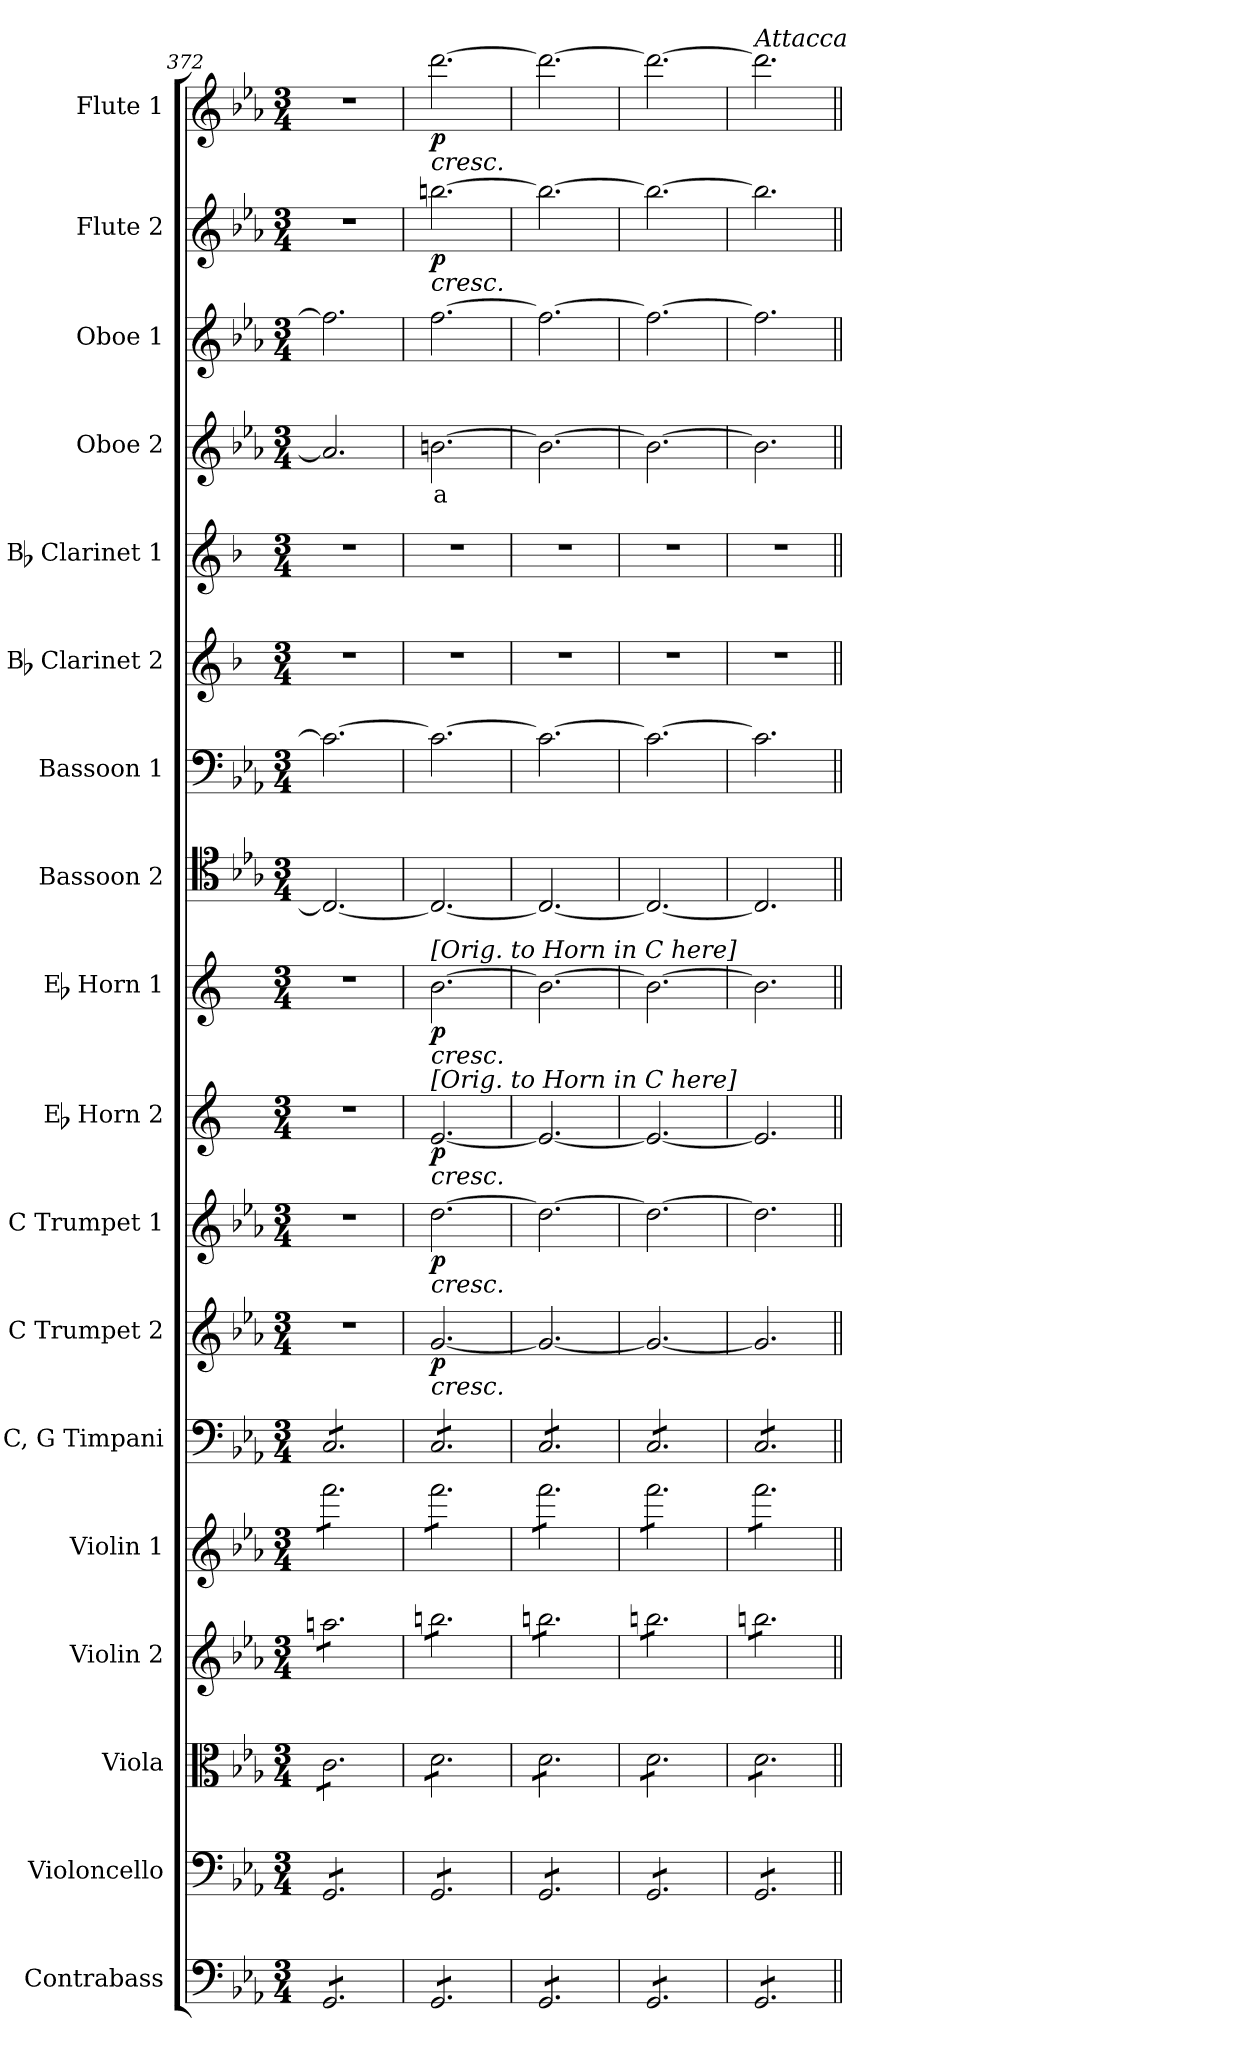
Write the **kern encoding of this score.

**kern	**kern	**kern	**kern	**kern	**kern	**kern	**dynam	**kern	**dynam	**kern	**dynam	**kern	**dynam	**kern	**kern	**kern	**kern	**kern	**text	**kern	**kern	**dynam	**kern	**dynam
*part18	*part17	*part16	*part15	*part14	*part13	*part12	*part12	*part11	*part11	*part10	*part10	*part9	*part9	*part8	*part7	*part6	*part5	*part4	*part4	*part3	*part2	*part2	*part1	*part1
*staff18	*staff17	*staff16	*staff15	*staff14	*staff13	*staff12	*staff12	*staff11	*staff11	*staff10	*staff10	*staff9	*staff9	*staff8	*staff7	*staff6	*staff5	*staff4	*staff4	*staff3	*staff2	*staff2	*staff1	*staff1
*I"Contrabass	*I"Violoncello	*I"Viola	*I"Violin 2	*I"Violin 1	*I"C, G Timpani	*I"C Trumpet 2	*	*I"C Trumpet 1	*	*I"Eb Horn 2	*	*I"Eb Horn 1	*	*I"Bassoon 2	*I"Bassoon 1	*I"Bb Clarinet 2	*I"Bb Clarinet 1	*I"Oboe 2	*	*I"Oboe 1	*I"Flute 2	*	*I"Flute 1	*
*I'Cb	*I'Vc	*I'Vla	*I'Vln 2	*I'Vln 1	*I'Timp	*I'Tpt 2	*	*I'Tpt 1	*	*I'Hn 2	*	*I'Hn 1	*	*I'Bsn 2	*I'Bsn 1	*I'Cl 2	*I'Cl 1	*I'Ob 2	*	*I'Ob 1	*I'Fl 2	*	*I'Fl 1	*
*clefF4	*clefF4	*clefC3	*clefG2	*clefG2	*clefF4	*clefG2	*	*clefG2	*	*clefG2	*	*clefG2	*	*clefC4	*clefF4	*clefG2	*clefG2	*clefG2	*	*clefG2	*clefG2	*	*clefG2	*
*ITrd7c12	*	*	*	*	*	*	*	*	*	*ITrd5c9	*	*ITrd5c9	*	*	*	*ITrd1c2	*ITrd1c2	*	*	*	*	*	*	*
*k[b-e-a-]	*k[b-e-a-]	*k[b-e-a-]	*k[b-e-a-]	*k[b-e-a-]	*k[b-e-a-]	*k[b-e-a-]	*	*k[b-e-a-]	*	*k[b-e-a-]	*	*k[b-e-a-]	*	*k[b-e-a-]	*k[b-e-a-]	*k[b-e-a-]	*k[b-e-a-]	*k[b-e-a-]	*	*k[b-e-a-]	*k[b-e-a-]	*	*k[b-e-a-]	*
*M3/4	*M3/4	*M3/4	*M3/4	*M3/4	*M3/4	*M3/4	*	*M3/4	*	*M3/4	*	*M3/4	*	*M3/4	*M3/4	*M3/4	*M3/4	*M3/4	*	*M3/4	*M3/4	*	*M3/4	*
=372	=372	=372	=372	=372	=372	=372	=372	=372	=372	=372	=372	=372	=372	=372	=372	=372	=372	=372	=372	=372	=372	=372	=372	=372
*tremolo	*	*	*	*	*	*	*	*	*	*	*	*	*	*	*	*	*	*	*	*	*	*	*	*
*	*tremolo	*	*	*	*	*	*	*	*	*	*	*	*	*	*	*	*	*	*	*	*	*	*	*
*	*	*tremolo	*	*	*	*	*	*	*	*	*	*	*	*	*	*	*	*	*	*	*	*	*	*
*	*	*	*tremolo	*	*	*	*	*	*	*	*	*	*	*	*	*	*	*	*	*	*	*	*	*
*	*	*	*	*tremolo	*	*	*	*	*	*	*	*	*	*	*	*	*	*	*	*	*	*	*	*
*	*	*	*	*	*tremolo	*	*	*	*	*	*	*	*	*	*	*	*	*	*	*	*	*	*	*
8GGG/L	8GG/L	8c\L	8aan\L	8fff\L	8C/L	2.r	.	2.r	.	2.r	.	2.r	.	2.C/_	2.c\_	2.r	2.r	2.a/]	.	2.ff\]	2.r	.	2.r	.
8GGG/	8GG/	8c\	8aan\	8fff\	8C/	.	.	.	.	.	.	.	.	.	.	.	.	.	.	.	.	.	.	.
8GGG/	8GG/	8c\	8aan\	8fff\	8C/	.	.	.	.	.	.	.	.	.	.	.	.	.	.	.	.	.	.	.
8GGG/	8GG/	8c\	8aan\	8fff\	8C/	.	.	.	.	.	.	.	.	.	.	.	.	.	.	.	.	.	.	.
8GGG/	8GG/	8c\	8aan\	8fff\	8C/	.	.	.	.	.	.	.	.	.	.	.	.	.	.	.	.	.	.	.
8GGG/J	8GG/J	8c\J	8aan\J	8fff\J	8C/J	.	.	.	.	.	.	.	.	.	.	.	.	.	.	.	.	.	.	.
=373	=373	=373	=373	=373	=373	=373	=373	=373	=373	=373	=373	=373	=373	=373	=373	=373	=373	=373	=373	=373	=373	=373	=373	=373
!	!	!	!	!	!	!	!	!	!	!	!	!	!	!	!	!	!	!	!	!	!	!	!LO:TX:b:i:t=cresc.	!
!	!	!	!	!	!	!	!	!	!	!	!	!	!	!	!	!	!	!	!	!	!LO:TX:b:i:t=cresc.	!	!	!
!	!	!	!	!	!	!	!	!	!	!	!	!LO:TX:a:t=[Orig. to Horn in C here]	!	!	!	!	!	!	!	!	!	!	!	!
!	!	!	!	!	!	!	!	!	!	!	!	!LO:TX:b:i:t=cresc.	!	!	!	!	!	!	!	!	!	!	!	!
!	!	!	!	!	!	!	!	!	!	!LO:TX:a:t=[Orig. to Horn in C here]	!	!	!	!	!	!	!	!	!	!	!	!	!	!
!	!	!	!	!	!	!	!	!	!	!LO:TX:b:i:t=cresc.	!	!	!	!	!	!	!	!	!	!	!	!	!	!
!	!	!	!	!	!	!	!	!LO:TX:b:i:t=cresc.	!	!	!	!	!	!	!	!	!	!	!	!	!	!	!	!
!	!	!	!	!	!	!LO:TX:b:i:t=cresc.	!	!	!	!	!	!	!	!	!	!	!	!	!	!	!	!	!	!
!	!	!	!	!	!	!	!LO:DY:b	!	!LO:DY:b	!	!LO:DY:b	!	!LO:DY:b	!	!	!	!	!	!LO:LY:b:color=#FF0000	!	!	!LO:DY:b	!	!LO:DY:b
8GGG/L	8GG/L	8d\L	8bbn\L	8fff\L	8C/L	[2.g/	p	[2.dd\	p	[2.G/	p	[2.d\	p	2.C/_	2.c\_	2.r	2.r	[2.bn\	a	[2.ff\	[2.bbn\	p	[2.ddd\	p
8GGG/	8GG/	8d\	8bbn\	8fff\	8C/	.	.	.	.	.	.	.	.	.	.	.	.	.	.	.	.	.	.	.
8GGG/	8GG/	8d\	8bbn\	8fff\	8C/	.	.	.	.	.	.	.	.	.	.	.	.	.	.	.	.	.	.	.
8GGG/	8GG/	8d\	8bbn\	8fff\	8C/	.	.	.	.	.	.	.	.	.	.	.	.	.	.	.	.	.	.	.
8GGG/	8GG/	8d\	8bbn\	8fff\	8C/	.	.	.	.	.	.	.	.	.	.	.	.	.	.	.	.	.	.	.
8GGG/J	8GG/J	8d\J	8bbn\J	8fff\J	8C/J	.	.	.	.	.	.	.	.	.	.	.	.	.	.	.	.	.	.	.
=374	=374	=374	=374	=374	=374	=374	=374	=374	=374	=374	=374	=374	=374	=374	=374	=374	=374	=374	=374	=374	=374	=374	=374	=374
8GGG/L	8GG/L	8d\L	8bbn\L	8fff\L	8C/L	2.g/_	.	2.dd\_	.	2.G/_	.	2.d\_	.	2.C/_	2.c\_	2.r	2.r	2.b\_	.	2.ff\_	2.bb\_	.	2.ddd\_	.
8GGG/	8GG/	8d\	8bbn\	8fff\	8C/	.	.	.	.	.	.	.	.	.	.	.	.	.	.	.	.	.	.	.
8GGG/	8GG/	8d\	8bbn\	8fff\	8C/	.	.	.	.	.	.	.	.	.	.	.	.	.	.	.	.	.	.	.
8GGG/	8GG/	8d\	8bbn\	8fff\	8C/	.	.	.	.	.	.	.	.	.	.	.	.	.	.	.	.	.	.	.
8GGG/	8GG/	8d\	8bbn\	8fff\	8C/	.	.	.	.	.	.	.	.	.	.	.	.	.	.	.	.	.	.	.
8GGG/J	8GG/J	8d\J	8bbn\J	8fff\J	8C/J	.	.	.	.	.	.	.	.	.	.	.	.	.	.	.	.	.	.	.
=375	=375	=375	=375	=375	=375	=375	=375	=375	=375	=375	=375	=375	=375	=375	=375	=375	=375	=375	=375	=375	=375	=375	=375	=375
8GGG/L	8GG/L	8d\L	8bbn\L	8fff\L	8C/L	2.g/_	.	2.dd\_	.	2.G/_	.	2.d\_	.	2.C/_	2.c\_	2.r	2.r	2.b\_	.	2.ff\_	2.bb\_	.	2.ddd\_	.
8GGG/	8GG/	8d\	8bbn\	8fff\	8C/	.	.	.	.	.	.	.	.	.	.	.	.	.	.	.	.	.	.	.
8GGG/	8GG/	8d\	8bbn\	8fff\	8C/	.	.	.	.	.	.	.	.	.	.	.	.	.	.	.	.	.	.	.
8GGG/	8GG/	8d\	8bbn\	8fff\	8C/	.	.	.	.	.	.	.	.	.	.	.	.	.	.	.	.	.	.	.
8GGG/	8GG/	8d\	8bbn\	8fff\	8C/	.	.	.	.	.	.	.	.	.	.	.	.	.	.	.	.	.	.	.
8GGG/J	8GG/J	8d\J	8bbn\J	8fff\J	8C/J	.	.	.	.	.	.	.	.	.	.	.	.	.	.	.	.	.	.	.
=376	=376	=376	=376	=376	=376	=376	=376	=376	=376	=376	=376	=376	=376	=376	=376	=376	=376	=376	=376	=376	=376	=376	=376	=376
!	!	!	!	!	!	!	!	!	!	!	!	!	!	!	!	!	!	!	!	!	!	!	!LO:TX:a:i:t=Attacca	!
8GGG/L	8GG/L	8d\L	8bbn\L	8fff\L	8C/L	2.g/]	.	2.dd\]	.	2.G/]	.	2.d\]	.	2.C/]	2.c\]	2.r	2.r	2.b\]	.	2.ff\]	2.bb\]	.	2.ddd\]	.
8GGG/	8GG/	8d\	8bbn\	8fff\	8C/	.	.	.	.	.	.	.	.	.	.	.	.	.	.	.	.	.	.	.
8GGG/	8GG/	8d\	8bbn\	8fff\	8C/	.	.	.	.	.	.	.	.	.	.	.	.	.	.	.	.	.	.	.
8GGG/	8GG/	8d\	8bbn\	8fff\	8C/	.	.	.	.	.	.	.	.	.	.	.	.	.	.	.	.	.	.	.
8GGG/	8GG/	8d\	8bbn\	8fff\	8C/	.	.	.	.	.	.	.	.	.	.	.	.	.	.	.	.	.	.	.
8GGG/J	8GG/J	8d\J	8bbn\J	8fff\J	8C/J	.	.	.	.	.	.	.	.	.	.	.	.	.	.	.	.	.	.	.
*	*	*	*	*	*Xtremolo	*	*	*	*	*	*	*	*	*	*	*	*	*	*	*	*	*	*	*
*	*	*	*	*Xtremolo	*	*	*	*	*	*	*	*	*	*	*	*	*	*	*	*	*	*	*	*
*	*	*	*Xtremolo	*	*	*	*	*	*	*	*	*	*	*	*	*	*	*	*	*	*	*	*	*
*	*	*Xtremolo	*	*	*	*	*	*	*	*	*	*	*	*	*	*	*	*	*	*	*	*	*	*
*	*Xtremolo	*	*	*	*	*	*	*	*	*	*	*	*	*	*	*	*	*	*	*	*	*	*	*
*Xtremolo	*	*	*	*	*	*	*	*	*	*	*	*	*	*	*	*	*	*	*	*	*	*	*	*
=||	=||	=||	=||	=||	=||	=||	=||	=||	=||	=||	=||	=||	=||	=||	=||	=||	=||	=||	=||	=||	=||	=||	=||	=||
*-	*-	*-	*-	*-	*-	*-	*-	*-	*-	*-	*-	*-	*-	*-	*-	*-	*-	*-	*-	*-	*-	*-	*-	*-
